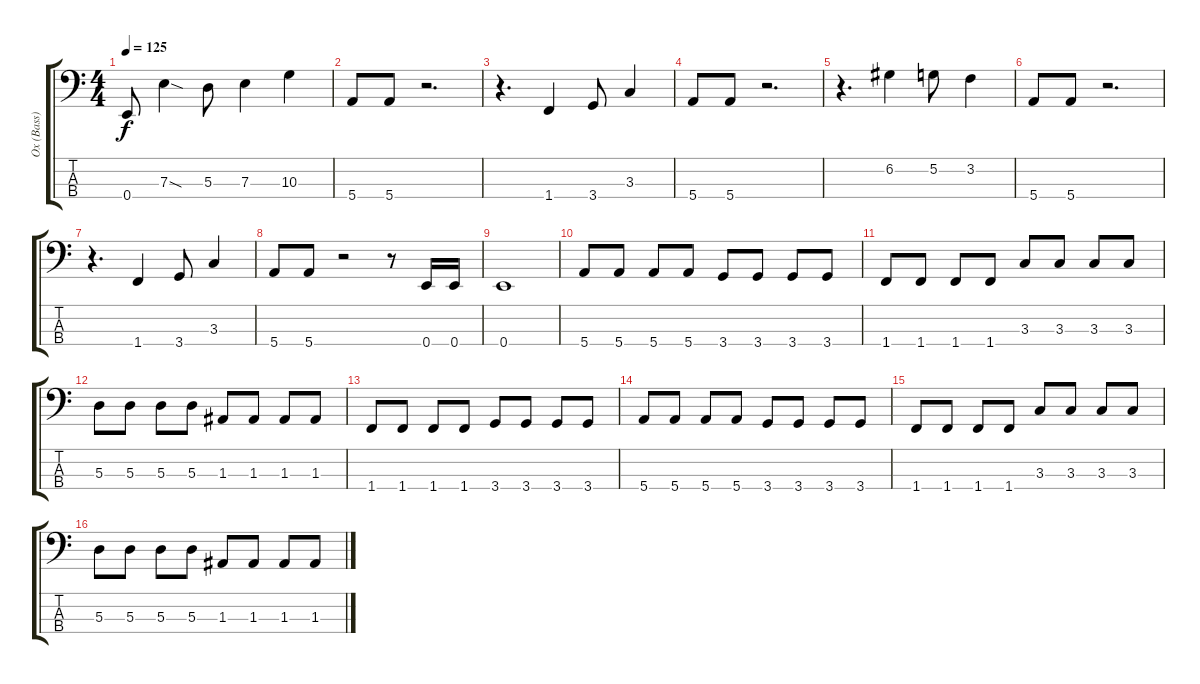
\track ("Ox (Bass)" "Ox (Bass)") {instrument electricbasspick}
\staff {score tabs}
\tuning (G2 D2 A1 E1) {hide}
\ts (4 4)
\tempo 125
\clef f4
\ks c
0.4.8{dy f} 7.3{sod}.4 5.3.8 7.3.4 10.3.4 |
5.4.8 5.4.8 r.2{d} |
r.4{d} 1.4.4 3.4.8 3.3.4 |
5.4.8 5.4.8 r.2{d} |
r.4{d} 6.2.4 5.2.8 3.2.4 |
5.4.8 5.4.8 r.2{d} |
r.4{d} 1.4.4 3.4.8 3.3.4 |
5.4.8 5.4.8 r.2 r.8 0.4.16 0.4.16 |
0.4.1 |
5.4.8 5.4.8 5.4.8 5.4.8 3.4.8 3.4.8 3.4.8 3.4.8 |
1.4.8 1.4.8 1.4.8 1.4.8 3.3.8 3.3.8 3.3.8 3.3.8 |
5.3.8 5.3.8 5.3.8 5.3.8 1.3.8 1.3.8 1.3.8 1.3.8 |
1.4.8 1.4.8 1.4.8 1.4.8 3.4.8 3.4.8 3.4.8 3.4.8 |
5.4.8 5.4.8 5.4.8 5.4.8 3.4.8 3.4.8 3.4.8 3.4.8 |
1.4.8 1.4.8 1.4.8 1.4.8 3.3.8 3.3.8 3.3.8 3.3.8 |
5.3.8 5.3.8 5.3.8 5.3.8 1.3.8 1.3.8 1.3.8 1.3.8
